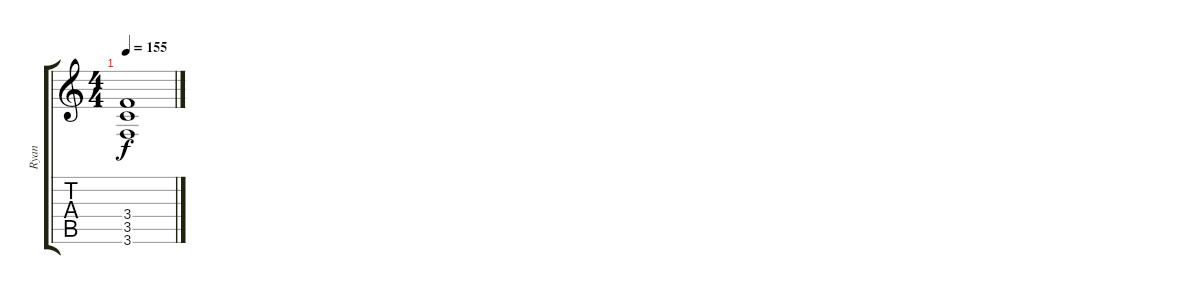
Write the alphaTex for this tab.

\track ("Ryan" "Ryan") {instrument distortionguitar}
\staff {score tabs}
\tuning (E4 B3 G3 D3 A2 D2) {hide}
\ts (4 4)
\tempo 155
\clef g2
\ks c
(3.4 3.5 3.6).1{dy f}
